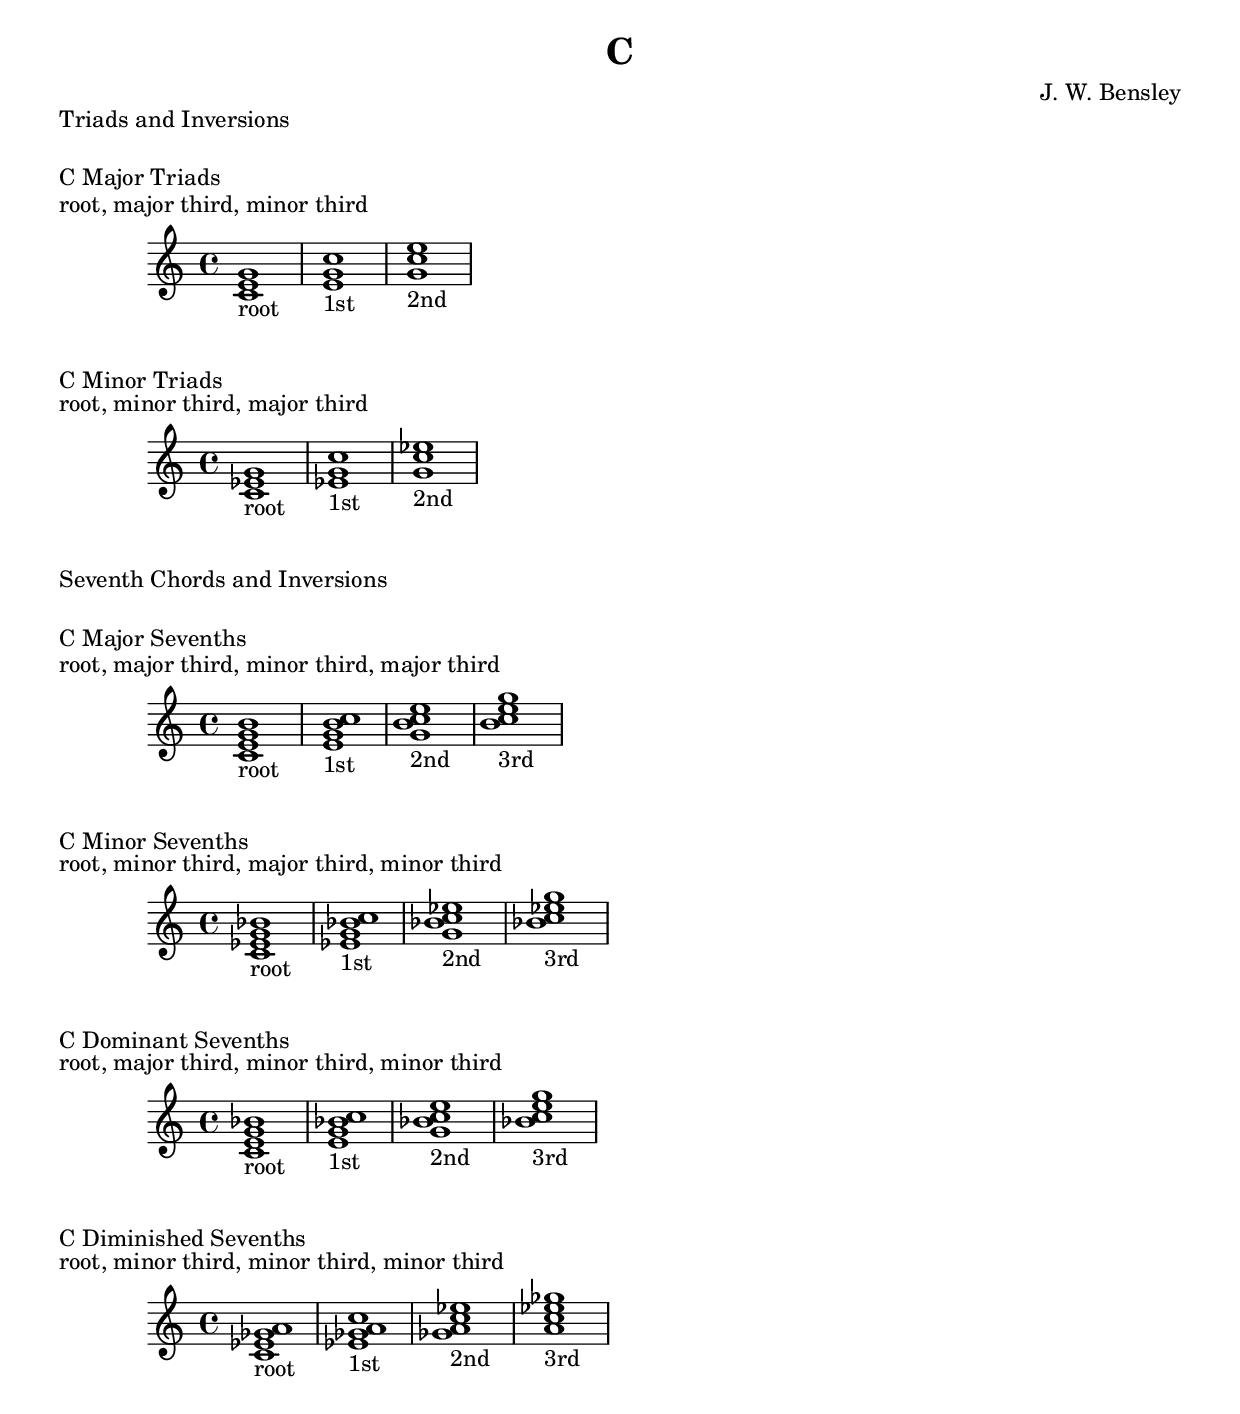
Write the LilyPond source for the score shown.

\version "2.18.2"
\language "english"

\header {
  title = "C"
  composer = "J. W. Bensley"
}\markup { "Triads and Inversions" }
\markup { \vspace #1 }

\markup { "C Major Triads" }
\markup { "root, major third, minor third" }
\score {
  \new PianoStaff {
    \clef "treble"
    <c' e' g'>1-"root"
    <e' g' c''>1-"1st"
    <g' c'' e''>1-"2nd"
  }
}

\markup { "C Minor Triads" }
\markup { "root, minor third, major third" }
\score {
  \new PianoStaff {
    \clef "treble"
    <c' eflat' g'>1-"root"
    <eflat' g' c''>1-"1st"
    <g' c'' eflat''>1-"2nd"
  }
}\markup { "Seventh Chords and Inversions" }
\markup { \vspace #1 }

\markup { "C Major Sevenths" }
\markup { "root, major third, minor third, major third" }
\score {
  \new PianoStaff {
    \clef "treble"
    <c' e' g' b'>1-"root"
    <e' g' b' c'' >1-"1st"
    <g' b' c'' e''>1-"2nd"
    <b' c'' e'' g''>1-"3rd"
  }
}

\markup { "C Minor Sevenths" }
\markup { "root, minor third, major third, minor third" }
\score {
  \new PianoStaff {
    \clef "treble"
    <c' eflat' g' bflat'>1-"root"
    <eflat' g' bflat' c'' >1-"1st"
    <g' bflat' c'' eflat''>1-"2nd"
    <bflat' c'' eflat'' g''>1-"3rd"
  }
}

\markup { "C Dominant Sevenths" }
\markup { "root, major third, minor third, minor third" }
\score {
  \new PianoStaff {
    \clef "treble"
    <c' e' g' bflat'>1-"root"
    <e' g' bflat' c'' >1-"1st"
    <g' bflat' c'' e''>1-"2nd"
    <bflat' c'' e'' g''>1-"3rd"
  }
}

\markup { "C Diminished Sevenths" }
\markup { "root, minor third, minor third, minor third" }
\score {
  \new PianoStaff {
    \clef "treble"
    <c' eflat' gflat' a'>1-"root"
    <eflat' gflat' a' c'' >1-"1st"
    <gflat' a' c'' eflat''>1-"2nd"
    <a' c'' eflat'' gflat''>1-"3rd"
  }
}